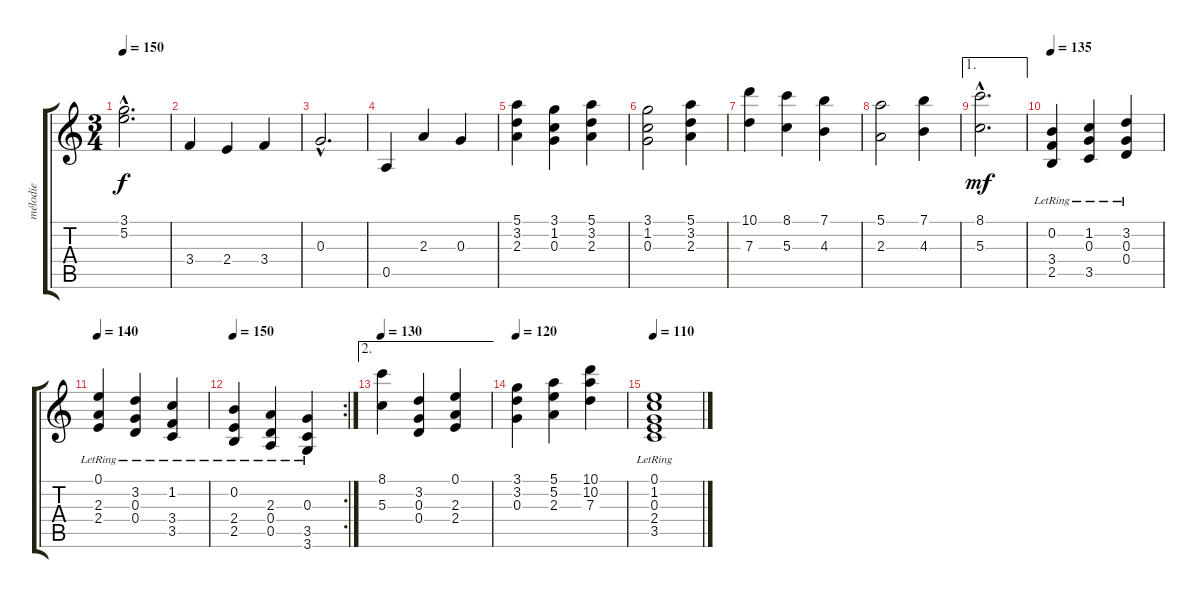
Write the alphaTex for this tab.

\track ("mélodie" "mélodie") {instrument acousticguitarnylon}
\staff {score tabs}
\tuning (E4 B3 G3 D3 A2 E2) {hide}
\ts (3 4)
\tempo 150
\clef g2
\ks c
(3.1{hac} 5.2{hac}).2{d dy f} |
3.4.4 2.4.4 3.4.4 |
0.3{hac}.2{d} |
0.5.4 2.3.4 0.3.4 |
(5.1 3.2 2.3).4 (3.1 1.2 0.3).4 (5.1 3.2 2.3).4 |
(3.1 1.2 0.3).2 (5.1 3.2 2.3).4 |
(10.1 7.3).4 (8.1 5.3).4 (7.1 4.3).4 |
(5.1 2.3).2 (7.1 4.3).4 |
\ae 1
(8.1{hac} 5.3{hac}).2{d dy mf} |
\tempo 135
(0.2 3.4 2.5{lr}).4 (1.2 0.3 3.5{lr}).4 (3.2 0.3 0.4{lr}).4 |
\tempo 140
(0.1 2.3 2.4{lr}).4 (3.2 0.3 0.4{lr}).4 (1.2 3.4 3.5{lr}).4 |
\rc 2
\tempo 150
(0.2 2.4 2.5{lr}).4 (2.3 0.4 0.5{lr}).4 (0.3 3.5 3.6{lr}).4 |
\ae 2
\tempo 130
(8.1 5.3).4 (3.2 0.3 0.4).4 (0.1 2.3 2.4).4 |
\tempo 120
(3.1 3.2 0.3).4 (5.1 5.2 2.3).4 (10.1 10.2 7.3).4 |
\tempo 110
(0.1{lr} 1.2{lr} 0.3{lr} 2.4{lr} 3.5{lr}).1
